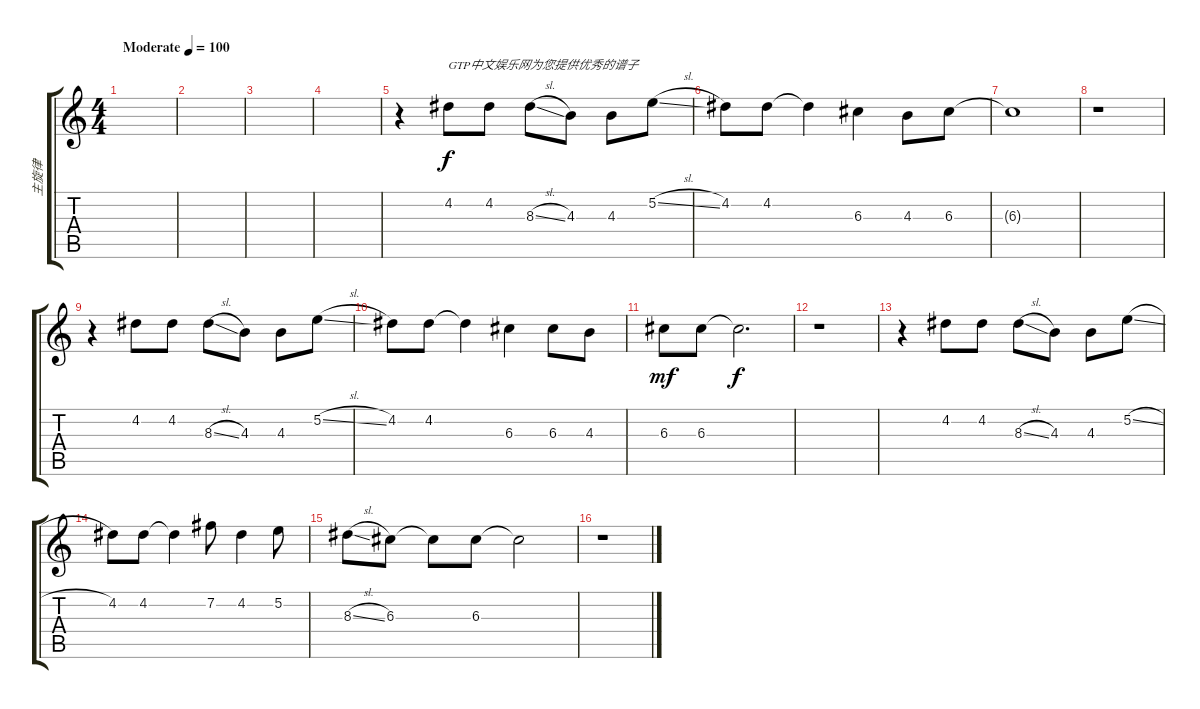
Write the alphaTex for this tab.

\track ("主旋律" "主旋律") {instrument guitarharmonics}
\staff {score tabs}
\tuning (E4 B3 G3 D3 A2 E2) {hide}
\ts (4 4)
\tempo (100 "Moderate")
\clef g2
\ks c
|
|
|
|
r.4 4.2.8{txt "GTP中文娱乐网为您提供优秀的谱子"} 4.2.8 8.3{sl}.8 4.3.8 4.3.8 5.2{sl}.8 |
4.2.8 4.2.8 4.2{t}.4 6.3.4 4.3.8 6.3.8 |
6.3{t}.1 |
r.1 |
r.4 4.2.8 4.2.8 8.3{sl}.8 4.3.8 4.3.8 5.2{sl}.8 |
4.2.8 4.2.8 4.2{t}.4 6.3.4 6.3.8 4.3.8 |
6.3.8{dy mf} 6.3.8 6.3{t}.2{d dy f} |
r.1 |
r.4 4.2.8 4.2.8 8.3{sl}.8 4.3.8 4.3.8 5.2{sl}.8 |
4.2.8 4.2.8 4.2{t}.4 7.2.8 4.2.4 5.2.8 |
8.3{sl}.8 6.3.8 6.3{t}.8 6.3.8 6.3{t}.2 |
r.1
